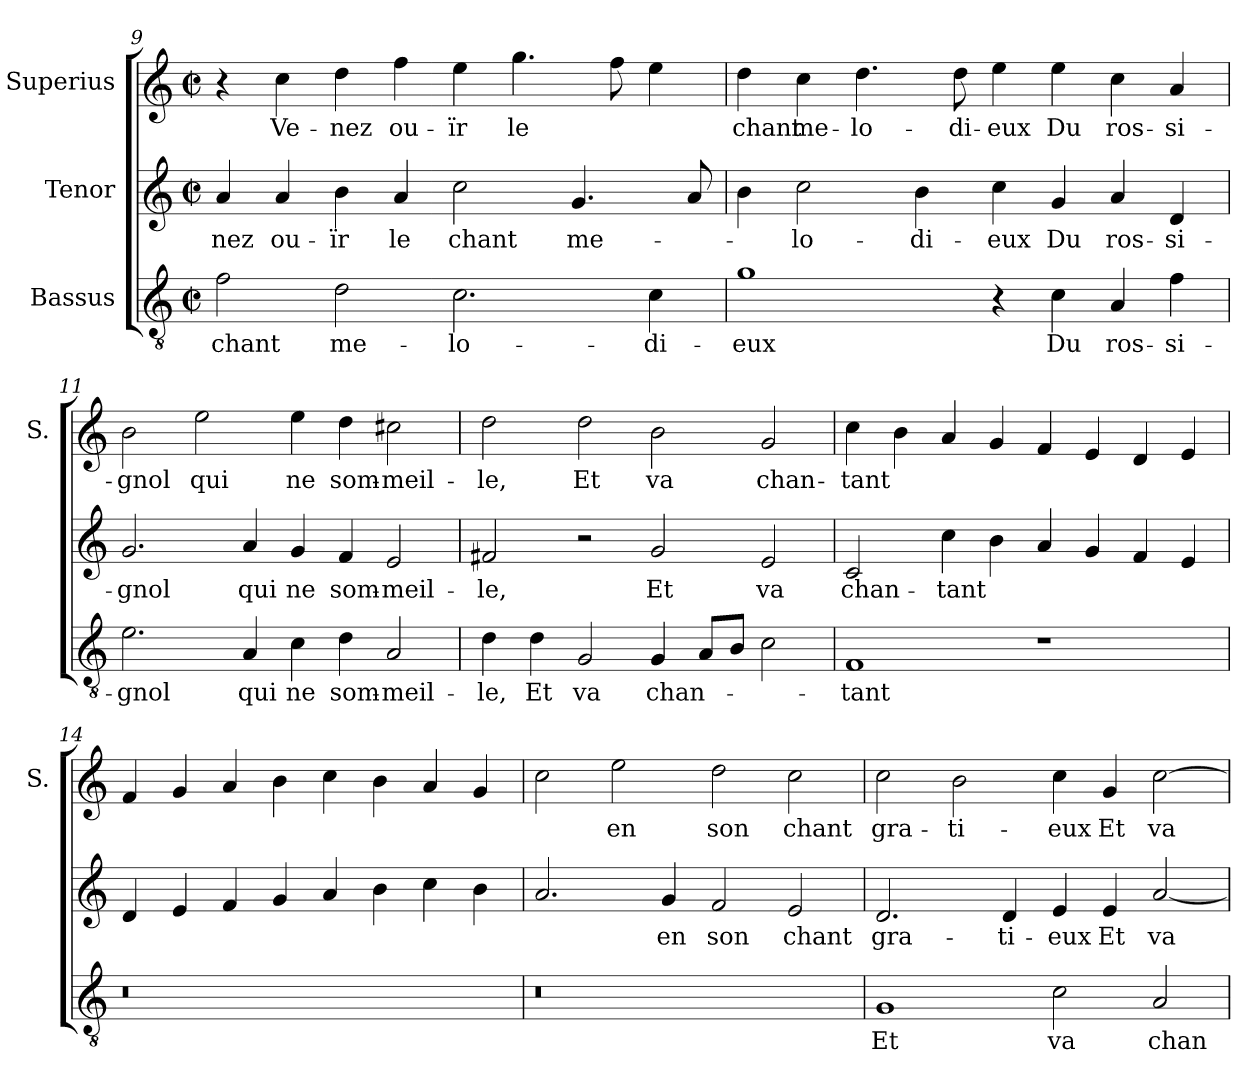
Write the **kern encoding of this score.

**kern	**text	**kern	**text	**kern	**text
*part3	*part3	*part2	*part2	*part1	*part1
*staff3	*staff3	*staff2	*staff2	*staff1	*staff1
*I"Bassus	*	*I"Tenor	*	*I"Superius	*
*	*	*	*	*I'S.	*
!!LO:LB:g=z
*clefGv2	*	*clefG2	*	*clefG2	*
*k[]	*	*k[]	*	*k[]	*
*C:	*	*C:	*	*C:	*
*M2/2	*	*M2/2	*	*M2/2	*
*met(c|)	*	*met(c|)	*	*met(c|)	*
=9	=9	=9	=9	=9	=9
2f\	chant	4a/	-nez	4r	.
.	.	4a/	ou-	4cc\	Ve-
2d\	me-	4b\	-ïr	4dd\	-nez
.	.	4a/	le	4ff\	ou-
2.c\	-lo-	2cc\	chant	4ee\	-ïr
.	.	.	.	4.gg\	le
.	.	4.g/	me-	.	.
.	.	.	.	8ff\	.
4c\	-di-	.	.	4ee\	.
.	.	8a/	.	.	.
=10	=10	=10	=10	=10	=10
1g\	-eux	4b\	.	4dd\	chant
.	.	2cc\	-lo-	4cc\	me-
.	.	.	.	4.dd\	-lo-
.	.	4b\	-di-	.	.
.	.	.	.	8dd\	-di-
4r	.	4cc\	-eux	4ee\	-eux
4c\	Du	4g/	Du	4ee\	Du
4A/	ros-	4a/	ros-	4cc\	ros-
4f\	-si-	4d/	-si-	4a/	-si-
=11	=11	=11	=11	=11	=11
2.e\	-gnol	2.g/	-gnol	2b\	-gnol
.	.	.	.	2ee\	qui
4A/	qui	4a/	qui	.	.
4c\	ne	4g/	ne	4ee\	ne
4d\	som-	4f/	som-	4dd\	som-
2A/	-meil-	2e/	-meil-	2cc#X\	-meil-
=12	=12	=12	=12	=12	=12
4d\	-le,	2f#X/	-le,	2dd\	-le,
4d\	Et	.	.	.	.
2G/	va	2r	.	2dd\	Et
4G/	chan-	2g/	Et	2b\	va
8A/L	.	.	.	.	.
8B/J	.	.	.	.	.
2c\	.	2e/	va	2g/	chan-
!!LO:LB:g=z
=13	=13	=13	=13	=13	=13
1F/	-tant	2c/	chan-	4cc\	-tant
.	.	.	.	4b\	.
.	.	4cc\	-tant	4a/	.
.	.	4b\	.	4g/	.
1r	.	4a/	.	4f/	.
.	.	4g/	.	4e/	.
.	.	4f/	.	4d/	.
.	.	4e/	.	4e/	.
=14	=14	=14	=14	=14	=14
!LO:N:vis=0	!	!	!	!	!
1r	.	4d/	.	4f/	.
.	.	4e/	.	4g/	.
.	.	4f/	.	4a/	.
.	.	4g/	.	4b\	.
1ryy	.	4a/	.	4cc\	.
.	.	4b\	.	4b\	.
.	.	4cc\	.	4a/	.
.	.	4b\	.	4g/	.
=15	=15	=15	=15	=15	=15
!LO:N:vis=0	!	!	!	!	!
1r	.	2.a/	.	2cc\	.
.	.	.	.	2ee\	en
.	.	4g/	en	.	.
1ryy	.	2f/	son	2dd\	son
.	.	2e/	chant	2cc\	chant
=16	=16	=16	=16	=16	=16
1G/	Et	2.d/	gra-	2cc\	gra-
.	.	.	.	2b\	-ti-
.	.	4d/	-ti-	.	.
2c\	va	4e/	-eux	4cc\	-eux
.	.	4e/	Et	4g/	Et
2A/	chan-	[2a/	va	[2cc\	va
=	=	=	=	=	=
*-	*-	*-	*-	*-	*-
